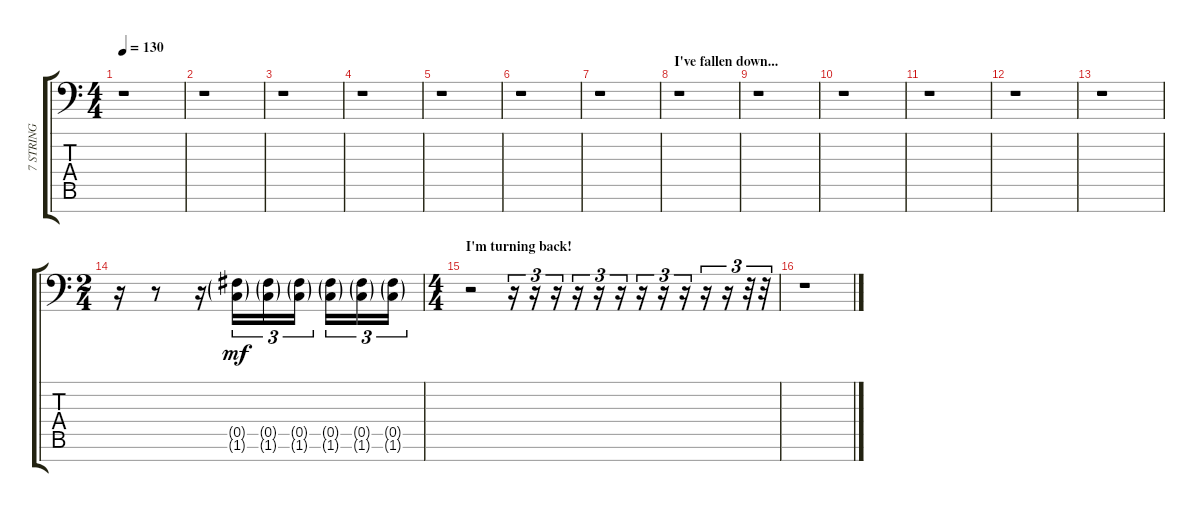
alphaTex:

\track ("7 STRING" "7 STRING") {instrument distortionguitar}
\staff {score tabs}
\tuning (Eb4 B3 Gb3 B2 Gb2 B1 Gb1) {hide}
\ts (4 4)
\tempo 130
\clef f4
\ks c
r.1{dy p} |
r.1 |
r.1 |
r.1 |
r.1 |
r.1 |
r.1 |
\section ("" "I've fallen down...")
r.1 |
r.1 |
r.1 |
r.1 |
r.1 |
r.1 |
\ts (2 4)
r.16 r.8 r.16 (0.5{g} 1.6{g}).16{tu (3 2) dy mf} (0.5{g} 1.6{g}).16{tu (3 2)} (0.5{g} 1.6{g}).16{tu (3 2) beam splitsecondary} (0.5{g} 1.6{g}).16{tu (3 2)} (0.5{g} 1.6{g}).16{tu (3 2)} (0.5{g} 1.6{g}).16{tu (3 2)} |
\ts (4 4)
\section ("" "I'm turning back!")
r.2 r.16{tu (3 2)} r.16{tu (3 2)} r.16{tu (3 2)} r.16{tu (3 2)} r.16{tu (3 2)} r.16{tu (3 2)} r.16{tu (3 2)} r.16{tu (3 2)} r.16{tu (3 2)} r.16{tu (3 2)} r.16{tu (3 2)} r.32{tu (3 2)} r.32{tu (3 2)} |
r.1
